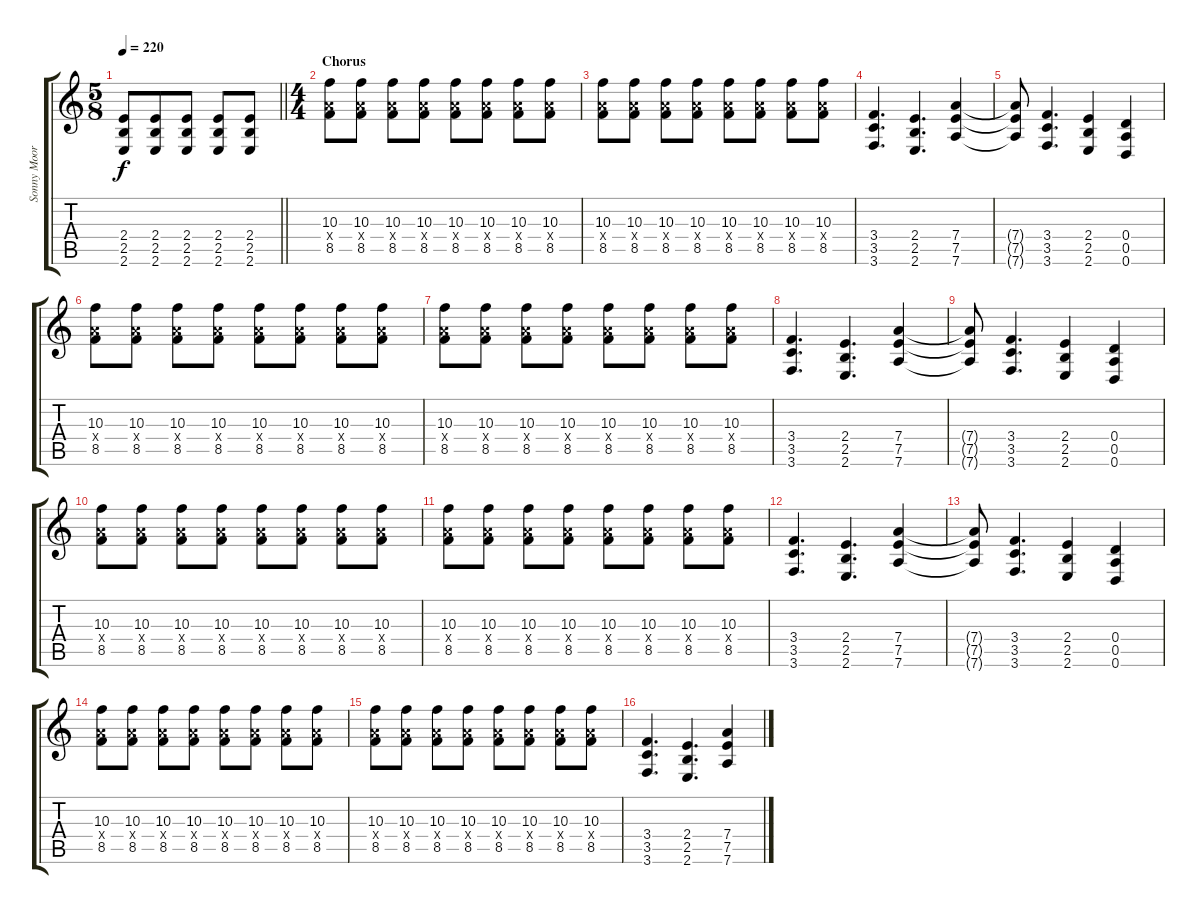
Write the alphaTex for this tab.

\track ("Sonny Moore - Rhythm Guitar" "Sonny Moor") {instrument distortionguitar}
\staff {score tabs}
\tuning (E4 B3 G3 D3 A2 D2) {hide}
\ts (5 8)
\section ("" "")
\tempo 220
\clef g2
\barLineRight lightlight
\ks c
(2.4 2.5 2.6).8{dy f} (2.4 2.5 2.6).8 (2.4 2.5 2.6).8 (2.4 2.5 2.6).8 (2.4 2.5 2.6).8 |
\ts (4 4)
\section ("" "Chorus")
(10.3 7.4{x} 8.5).8 (10.3 7.4{x} 8.5).8 (10.3 7.4{x} 8.5).8 (10.3 7.4{x} 8.5).8 (10.3 7.4{x} 8.5).8 (10.3 7.4{x} 8.5).8 (10.3 7.4{x} 8.5).8 (10.3 7.4{x} 8.5).8 |
(10.3 7.4{x} 8.5).8 (10.3 7.4{x} 8.5).8 (10.3 7.4{x} 8.5).8 (10.3 7.4{x} 8.5).8 (10.3 7.4{x} 8.5).8 (10.3 7.4{x} 8.5).8 (10.3 7.4{x} 8.5).8 (10.3 7.4{x} 8.5).8 |
(3.4 3.5 3.6).4{d} (2.4 2.5 2.6).4{d} (7.4 7.5 7.6).4 |
(7.4{t} 7.5{t} 7.6{t}).8 (3.4 3.5 3.6).4{d} (2.4 2.5 2.6).4 (0.4 0.5 0.6).4 |
(10.3 7.4{x} 8.5).8 (10.3 7.4{x} 8.5).8 (10.3 7.4{x} 8.5).8 (10.3 7.4{x} 8.5).8 (10.3 7.4{x} 8.5).8 (10.3 7.4{x} 8.5).8 (10.3 7.4{x} 8.5).8 (10.3 7.4{x} 8.5).8 |
(10.3 7.4{x} 8.5).8 (10.3 7.4{x} 8.5).8 (10.3 7.4{x} 8.5).8 (10.3 7.4{x} 8.5).8 (10.3 7.4{x} 8.5).8 (10.3 7.4{x} 8.5).8 (10.3 7.4{x} 8.5).8 (10.3 7.4{x} 8.5).8 |
(3.4 3.5 3.6).4{d} (2.4 2.5 2.6).4{d} (7.4 7.5 7.6).4 |
(7.4{t} 7.5{t} 7.6{t}).8 (3.4 3.5 3.6).4{d} (2.4 2.5 2.6).4 (0.4 0.5 0.6).4 |
(10.3 7.4{x} 8.5).8 (10.3 7.4{x} 8.5).8 (10.3 7.4{x} 8.5).8 (10.3 7.4{x} 8.5).8 (10.3 7.4{x} 8.5).8 (10.3 7.4{x} 8.5).8 (10.3 7.4{x} 8.5).8 (10.3 7.4{x} 8.5).8 |
(10.3 7.4{x} 8.5).8 (10.3 7.4{x} 8.5).8 (10.3 7.4{x} 8.5).8 (10.3 7.4{x} 8.5).8 (10.3 7.4{x} 8.5).8 (10.3 7.4{x} 8.5).8 (10.3 7.4{x} 8.5).8 (10.3 7.4{x} 8.5).8 |
(3.4 3.5 3.6).4{d} (2.4 2.5 2.6).4{d} (7.4 7.5 7.6).4 |
(7.4{t} 7.5{t} 7.6{t}).8 (3.4 3.5 3.6).4{d} (2.4 2.5 2.6).4 (0.4 0.5 0.6).4 |
(10.3 7.4{x} 8.5).8 (10.3 7.4{x} 8.5).8 (10.3 7.4{x} 8.5).8 (10.3 7.4{x} 8.5).8 (10.3 7.4{x} 8.5).8 (10.3 7.4{x} 8.5).8 (10.3 7.4{x} 8.5).8 (10.3 7.4{x} 8.5).8 |
(10.3 7.4{x} 8.5).8 (10.3 7.4{x} 8.5).8 (10.3 7.4{x} 8.5).8 (10.3 7.4{x} 8.5).8 (10.3 7.4{x} 8.5).8 (10.3 7.4{x} 8.5).8 (10.3 7.4{x} 8.5).8 (10.3 7.4{x} 8.5).8 |
(3.4 3.5 3.6).4{d} (2.4 2.5 2.6).4{d} (7.4 7.5 7.6).4
